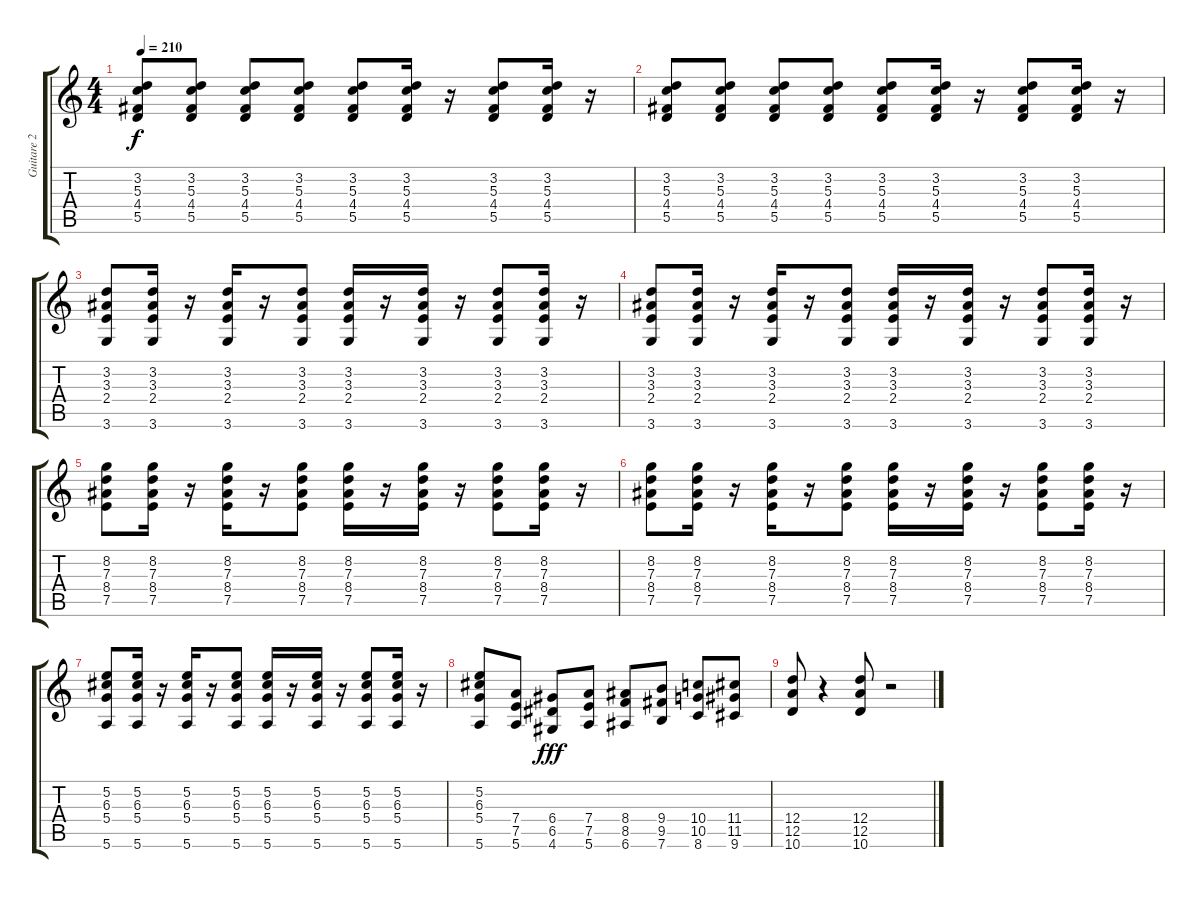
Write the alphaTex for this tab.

\track ("Guitare 2" "Guitare 2") {instrument acousticguitarsteel}
\staff {score tabs}
\tuning (E4 B3 G3 D3 A2 E2) {hide}
\ts (4 4)
\tempo 210
\clef g2
\ks c
(3.2 5.3 4.4 5.5).8{dy f instrument distortionguitar} (3.2 5.3 4.4 5.5).8 (3.2 5.3 4.4 5.5).8 (3.2 5.3 4.4 5.5).8 (3.2 5.3 4.4 5.5).8 (3.2 5.3 4.4 5.5).16 r.16 (3.2 5.3 4.4 5.5).8 (3.2 5.3 4.4 5.5).16 r.16 |
(3.2 5.3 4.4 5.5).8 (3.2 5.3 4.4 5.5).8 (3.2 5.3 4.4 5.5).8 (3.2 5.3 4.4 5.5).8 (3.2 5.3 4.4 5.5).8 (3.2 5.3 4.4 5.5).16 r.16 (3.2 5.3 4.4 5.5).8 (3.2 5.3 4.4 5.5).16 r.16 |
(3.2 3.3 2.4 3.6).8 (3.2 3.3 2.4 3.6).16 r.16 (3.2 3.3 2.4 3.6).16 r.16 (3.2 3.3 2.4 3.6).8 (3.2 3.3 2.4 3.6).16 r.16 (3.2 3.3 2.4 3.6).16 r.16 (3.2 3.3 2.4 3.6).8 (3.2 3.3 2.4 3.6).16 r.16 |
(3.2 3.3 2.4 3.6).8 (3.2 3.3 2.4 3.6).16 r.16 (3.2 3.3 2.4 3.6).16 r.16 (3.2 3.3 2.4 3.6).8 (3.2 3.3 2.4 3.6).16 r.16 (3.2 3.3 2.4 3.6).16 r.16 (3.2 3.3 2.4 3.6).8 (3.2 3.3 2.4 3.6).16 r.16 |
(8.2 7.3 8.4 7.5).8 (8.2 7.3 8.4 7.5).16 r.16 (8.2 7.3 8.4 7.5).16 r.16 (8.2 7.3 8.4 7.5).8 (8.2 7.3 8.4 7.5).16 r.16 (8.2 7.3 8.4 7.5).16 r.16 (8.2 7.3 8.4 7.5).8 (8.2 7.3 8.4 7.5).16 r.16 |
(8.2 7.3 8.4 7.5).8 (8.2 7.3 8.4 7.5).16 r.16 (8.2 7.3 8.4 7.5).16 r.16 (8.2 7.3 8.4 7.5).8 (8.2 7.3 8.4 7.5).16 r.16 (8.2 7.3 8.4 7.5).16 r.16 (8.2 7.3 8.4 7.5).8 (8.2 7.3 8.4 7.5).16 r.16 |
(5.2 6.3 5.4 5.6).8 (5.2 6.3 5.4 5.6).16 r.16 (5.2 6.3 5.4 5.6).16 r.16 (5.2 6.3 5.4 5.6).8 (5.2 6.3 5.4 5.6).16 r.16 (5.2 6.3 5.4 5.6).16 r.16 (5.2 6.3 5.4 5.6).8 (5.2 6.3 5.4 5.6).16 r.16 |
(5.2 6.3 5.4 5.6).8 (7.4 7.5 5.6).8 (6.4 6.5 4.6).8{dy fff} (7.4 7.5 5.6).8 (8.4 8.5 6.6).8 (9.4 9.5 7.6).8 (10.4 10.5 8.6).8 (11.4 11.5 9.6).8 |
(12.4 12.5 10.6).8 r.4 (12.4 12.5 10.6).8 r.2
